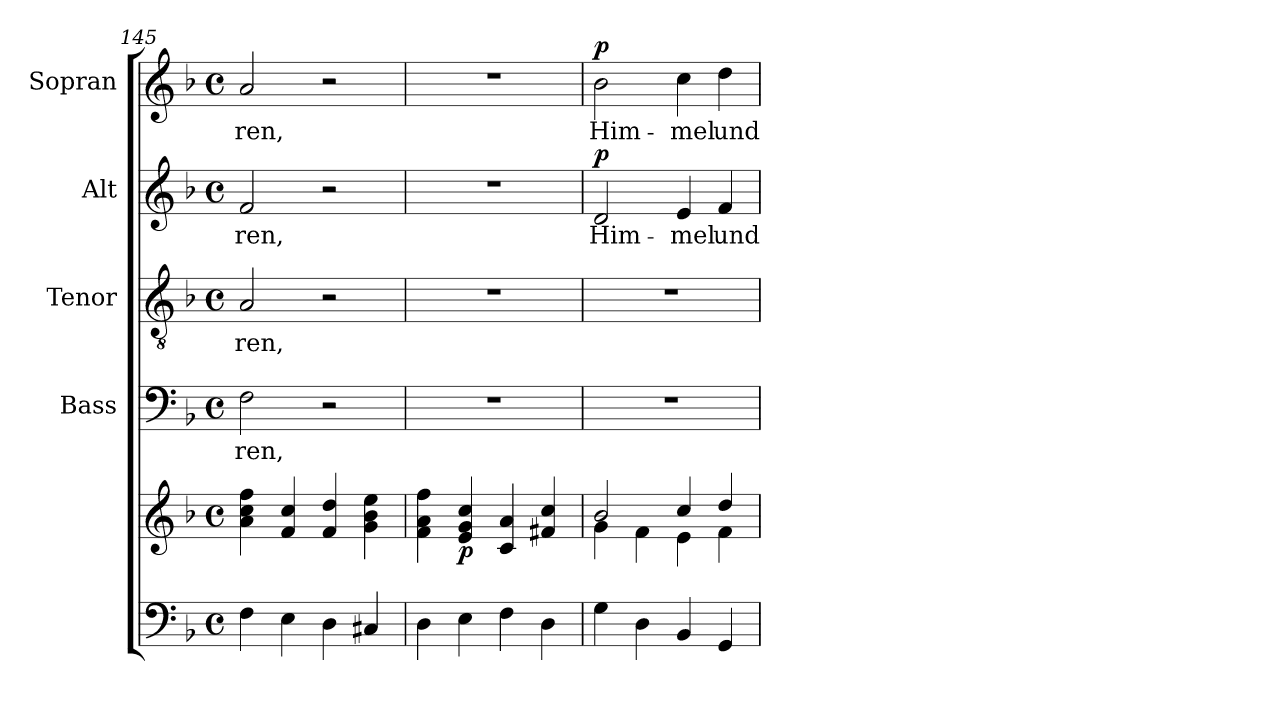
**kern	**kern	**dynam	**kern	**text	**kern	**text	**kern	**text	**dynam	**kern	**text	**dynam
*part5	*part5	*part5	*part4	*part4	*part3	*part3	*part2	*part2	*part2	*part1	*part1	*part1
*staff6	*staff5	*staff5/6	*staff4	*staff4	*staff3	*staff3	*staff2	*staff2	*staff2	*staff1	*staff1	*staff1
*	*	*	*I"Bass	*	*I"Tenor	*	*I"Alt	*	*	*I"Sopran	*	*
*	*	*	*I'B.	*	*I'T.	*	*I'A.	*	*	*I'S.	*	*
!!LO:LB:g=z
*clefF4	*clefG2	*	*clefF4	*	*clefGv2	*	*clefG2	*	*	*clefG2	*	*
*k[b-]	*k[b-]	*	*k[b-]	*	*k[b-]	*	*k[b-]	*	*	*k[b-]	*	*
*F:	*F:	*	*F:	*	*F:	*	*F:	*	*	*F:	*	*
*M4/4	*M4/4	*	*M4/4	*	*M4/4	*	*M4/4	*	*	*M4/4	*	*
*met(c)	*met(c)	*	*met(c)	*	*met(c)	*	*met(c)	*	*	*met(c)	*	*
=145	=145	=145	=145	=145	=145	=145	=145	=145	=145	=145	=145	=145
!	!	!	!	!LO:LY:b	!	!LO:LY:b	!	!LO:LY:b	!	!	!LO:LY:b	!
4F\	4a\ 4cc\ 4ff\	.	2F\	-ren,	2A/	-ren,	2f/	-ren,	.	2a/	-ren,	.
4E\	4f/ 4cc/	.	.	.	.	.	.	.	.	.	.	.
4D\	4f/ 4dd/	.	2r	.	2r	.	2r	.	.	2r	.	.
4C#X/	4g\ 4b-\ 4ee\	.	.	.	.	.	.	.	.	.	.	.
=146	=146	=146	=146	=146	=146	=146	=146	=146	=146	=146	=146	=146
4D\	4f\ 4a\ 4ff\	.	1r	.	1r	.	1r	.	.	1r	.	.
!	!	!LO:DY:b	!	!	!	!	!	!	!	!	!	!
4E\	4e/ 4g/ 4cc/	p	.	.	.	.	.	.	.	.	.	.
4F\	4c/ 4a/	.	.	.	.	.	.	.	.	.	.	.
4D\	4f#X/ 4cc/	.	.	.	.	.	.	.	.	.	.	.
=147	=147	=147	=147	=147	=147	=147	=147	=147	=147	=147	=147	=147
*	*^	*	*	*	*	*	*	*	*	*	*	*
!	!	!	!	!	!	!	!	!	!LO:LY:b	!LO:DY:a	!	!LO:LY:b	!LO:DY:a
4G\	2b-/	4g\	.	1r	.	1r	.	2d/	Him-	p	2b-\	Him-	p
4D\	.	4f\	.	.	.	.	.	.	.	.	.	.	.
!	!	!	!	!	!	!	!	!	!LO:LY:b	!	!	!LO:LY:b	!
4BB-/	4cc/	4e\	.	.	.	.	.	4e/	-mel	.	4cc\	-mel	.
!	!	!	!	!	!	!	!	!	!LO:LY:b	!	!	!LO:LY:b	!
4GG/	4dd/	4f\	.	.	.	.	.	4f/	und	.	4dd\	und	.
*	*v	*v	*	*	*	*	*	*	*	*	*	*	*
=	=	=	=	=	=	=	=	=	=	=	=	=
*-	*-	*-	*-	*-	*-	*-	*-	*-	*-	*-	*-	*-
